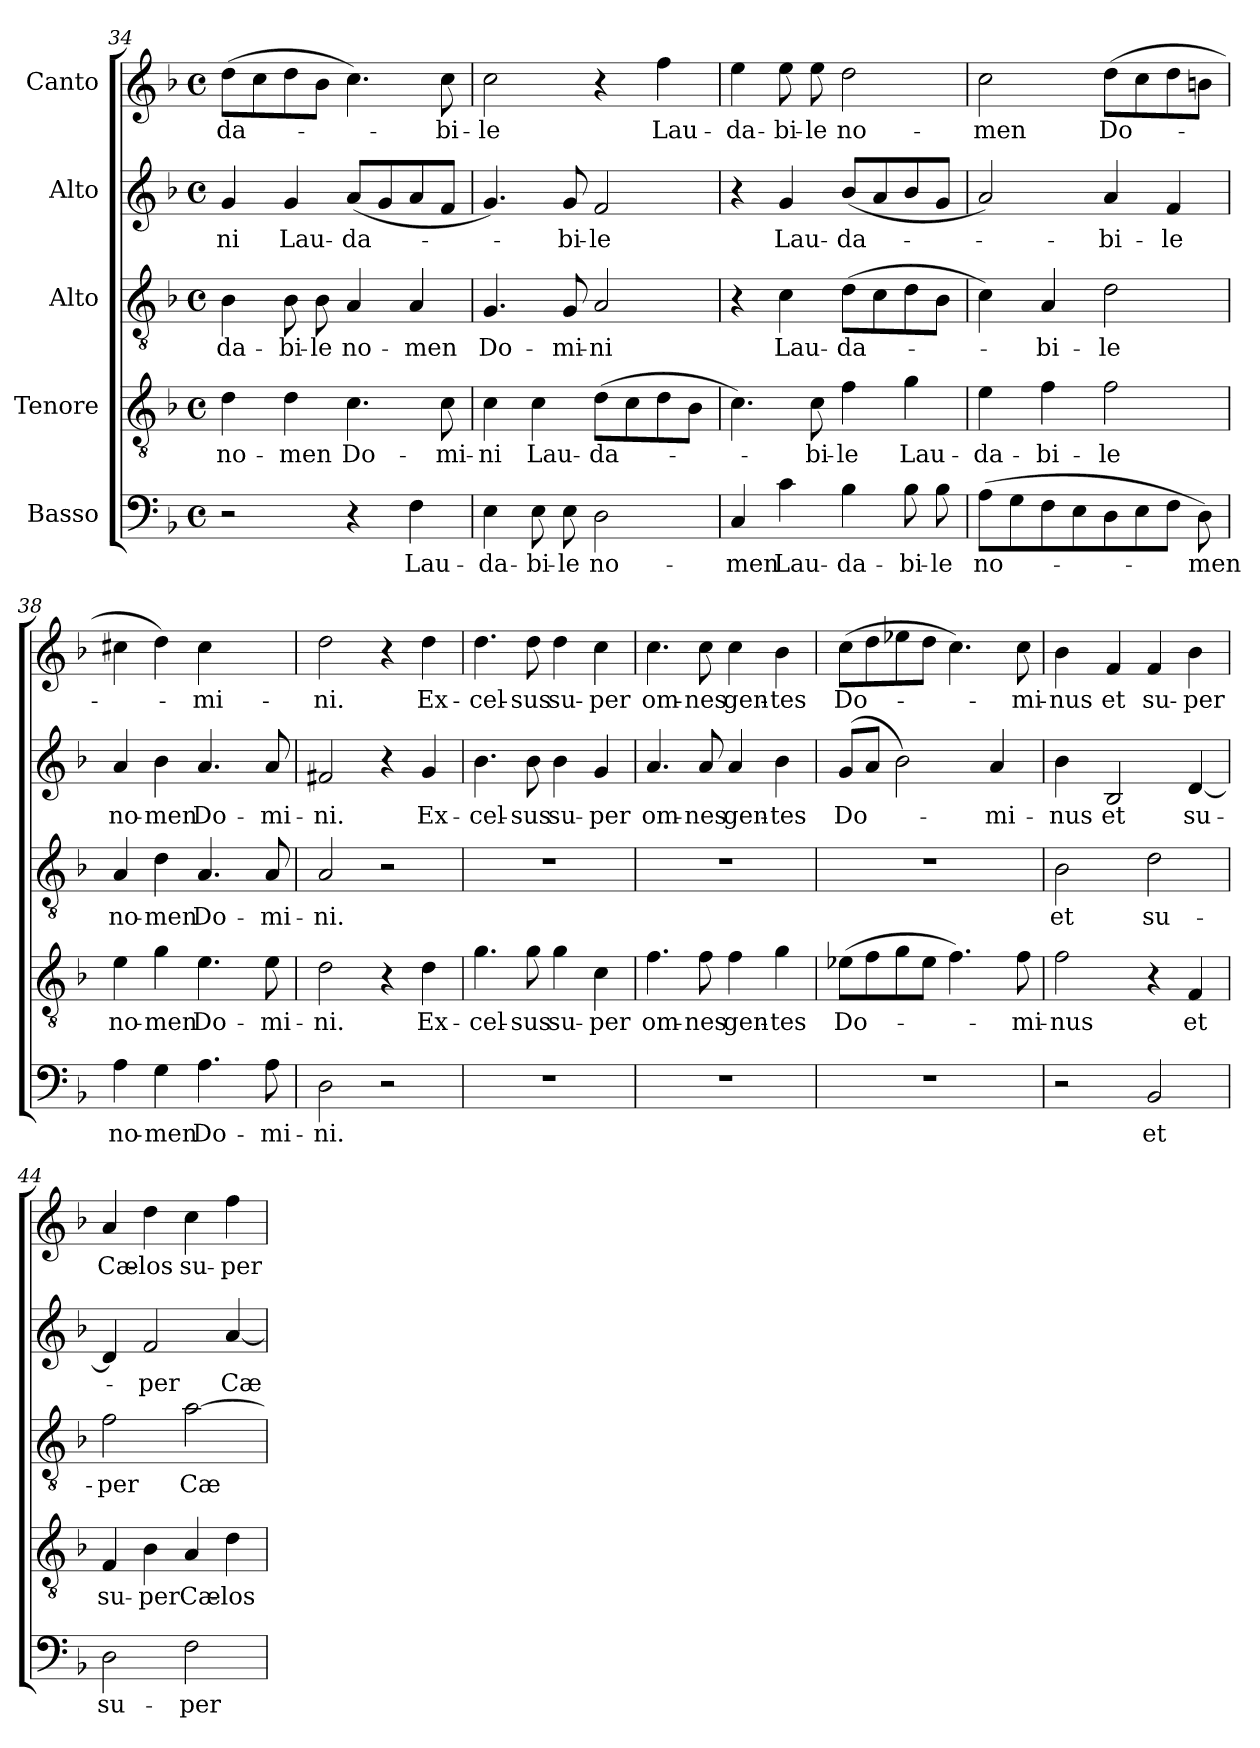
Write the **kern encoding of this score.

**kern	**text	**kern	**text	**kern	**text	**kern	**text	**kern	**text
*part5	*part5	*part4	*part4	*part3	*part3	*part2	*part2	*part1	*part1
*staff5	*staff5	*staff4	*staff4	*staff3	*staff3	*staff2	*staff2	*staff1	*staff1
*I"Basso	*	*I"Tenore	*	*I"Alto	*	*I"Alto	*	*I"Canto	*
*clefF4	*	*clefGv2	*	*clefGv2	*	*clefG2	*	*clefG2	*
*ITrd7c12	*	*	*	*	*	*	*	*	*
*k[b-]	*	*k[b-]	*	*k[b-]	*	*k[b-]	*	*k[b-]	*
*F:	*	*F:	*	*F:	*	*F:	*	*F:	*
*M4/4	*	*M4/4	*	*M4/4	*	*M4/4	*	*M4/4	*
*met(c)	*	*met(c)	*	*met(c)	*	*met(c)	*	*met(c)	*
=34	=34	=34	=34	=34	=34	=34	=34	=34	=34
!	!	!	!LO:LY:b	!	!LO:LY:b	!	!LO:LY:b	!	!LO:LY:b
2r	.	4d\	no-	4B-\	-da-	4g/	-ni	(>8dd\L	-da-
.	.	.	.	.	.	.	.	8cc\	.
!	!	!	!LO:LY:b	!	!LO:LY:b	!	!LO:LY:b	!	!
.	.	4d\	-men	8B-\	-bi-	4g/	Lau-	8dd\	.
!	!	!	!	!	!LO:LY:b	!	!	!	!
.	.	.	.	8B-\	-le	.	.	8b-\J	.
!	!	!	!LO:LY:b	!	!LO:LY:b	!	!LO:LY:b	!	!
4r	.	4.c\	Do-	4A/	no-	(>8a/L	-da-	4.cc\)	.
.	.	.	.	.	.	8g/	.	.	.
!	!LO:LY:b	!	!	!	!LO:LY:b	!	!	!	!
4FF\	Lau-	.	.	4A/	-men	8a/	.	.	.
!	!	!	!LO:LY:b	!	!	!	!	!	!LO:LY:b
.	.	8c\	-mi-	.	.	8f/J	.	8cc\	-bi-
=35	=35	=35	=35	=35	=35	=35	=35	=35	=35
!	!LO:LY:b	!	!LO:LY:b	!	!LO:LY:b	!	!	!	!LO:LY:b
4EE\	-da-	4c\	-ni	4.G/	Do-	4.g/)	.	2cc\	-le
!	!LO:LY:b	!	!LO:LY:b	!	!	!	!	!	!
8EE\	-bi-	4c\	Lau-	.	.	.	.	.	.
!	!LO:LY:b	!	!	!	!LO:LY:b	!	!LO:LY:b	!	!
8EE\	-le	.	.	8G/	-mi-	8g/	-bi-	.	.
!	!LO:LY:b	!	!LO:LY:b	!	!LO:LY:b	!	!LO:LY:b	!	!
2DD\	no-	(>8d\L	-da-	2A/	-ni	2f/	-le	4r	.
.	.	8c\	.	.	.	.	.	.	.
!	!	!	!	!	!	!	!	!	!LO:LY:b
.	.	8d\	.	.	.	.	.	4ff\	Lau-
.	.	8B-\J	.	.	.	.	.	.	.
=36	=36	=36	=36	=36	=36	=36	=36	=36	=36
!	!LO:LY:b	!	!	!	!	!	!	!	!LO:LY:b
4CC/	-men	4.c\)	.	4r	.	4r	.	4ee\	-da-
!	!LO:LY:b	!	!	!	!LO:LY:b	!	!LO:LY:b	!	!LO:LY:b
4C\	Lau-	.	.	4c\	Lau-	4g/	Lau-	8ee\	-bi-
!	!	!	!LO:LY:b	!	!	!	!	!	!LO:LY:b
.	.	8c\	-bi-	.	.	.	.	8ee\	-le
!	!LO:LY:b	!	!LO:LY:b	!	!LO:LY:b	!	!LO:LY:b	!	!LO:LY:b
4BB-\	-da-	4f\	-le	(>8d\L	-da-	(>8b-/L	-da-	2dd\	no-
.	.	.	.	8c\	.	8a/	.	.	.
!	!LO:LY:b	!	!LO:LY:b	!	!	!	!	!	!
8BB-\	-bi-	4g\	Lau-	8d\	.	8b-/	.	.	.
!	!LO:LY:b	!	!	!	!	!	!	!	!
8BB-\	-le	.	.	8B-\J	.	8g/J	.	.	.
=37	=37	=37	=37	=37	=37	=37	=37	=37	=37
!	!LO:LY:b	!	!LO:LY:b	!	!	!	!	!	!LO:LY:b
(>8AA\L	no-	4e\	-da-	4c\)	.	2a/)	.	2cc\	-men
8GG\	.	.	.	.	.	.	.	.	.
!	!	!	!LO:LY:b	!	!LO:LY:b	!	!	!	!
8FF\	.	4f\	-bi-	4A/	-bi-	.	.	.	.
8EE\	.	.	.	.	.	.	.	.	.
!	!	!	!LO:LY:b	!	!LO:LY:b	!	!LO:LY:b	!	!LO:LY:b
8DD\	.	2f\	-le	2d\	-le	4a/	-bi-	(>8dd\L	Do-
8EE\	.	.	.	.	.	.	.	8cc\	.
!	!	!	!	!	!	!	!LO:LY:b	!	!
8FF\J	.	.	.	.	.	4f/	-le	8dd\	.
!	!LO:LY:b	!	!	!	!	!	!	!	!
8DD\)	-men	.	.	.	.	.	.	8bn\J	.
!!LO:LB:g=z
=38	=38	=38	=38	=38	=38	=38	=38	=38	=38
!	!LO:LY:b	!	!LO:LY:b	!	!LO:LY:b	!	!LO:LY:b	!	!LO:LY:b
4AA\	no-	4e\	no-	4A/	no-	4a/	no-	4cc#X\	-­-
!	!LO:LY:b	!	!LO:LY:b	!	!LO:LY:b	!	!LO:LY:b	!	!
4GG\	-men	4g\	-men	4d\	-men	4b-\	-men	4dd\)	.
!	!LO:LY:b	!	!LO:LY:b	!	!LO:LY:b	!	!LO:LY:b	!	!LO:LY:b
4.AA\	Do-	4.e\	Do-	4.A/	Do-	4.a/	Do-	4cc#\	-mi-
.	.	.	.	.	.	.	.	4ryy	.
!	!LO:LY:b	!	!LO:LY:b	!	!LO:LY:b	!	!LO:LY:b	!	!
8AA\	-mi-	8e\	-mi-	8A/	-mi-	8a/	-mi-	.	.
=39	=39	=39	=39	=39	=39	=39	=39	=39	=39
!	!LO:LY:b	!	!LO:LY:b	!	!LO:LY:b	!	!LO:LY:b	!	!LO:LY:b
2DD\	-ni.	2d\	-ni.	2A/	-ni.	2f#X/	-ni.	2dd\	-ni.
2r	.	4r	.	2r	.	4r	.	4r	.
!	!	!	!LO:LY:b	!	!	!	!LO:LY:b	!	!LO:LY:b
.	.	4d\	Ex-	.	.	4g/	Ex-	4dd\	Ex-
=40	=40	=40	=40	=40	=40	=40	=40	=40	=40
!	!	!	!LO:LY:b	!	!	!	!LO:LY:b	!	!LO:LY:b
1r	.	4.g\	-cel-	1r	.	4.b-\	-cel-	4.dd\	-cel-
!	!	!	!LO:LY:b	!	!	!	!LO:LY:b	!	!LO:LY:b
.	.	8g\	-sus	.	.	8b-\	-sus	8dd\	-sus
!	!	!	!LO:LY:b	!	!	!	!LO:LY:b	!	!LO:LY:b
.	.	4g\	su-	.	.	4b-\	su-	4dd\	su-
!	!	!	!LO:LY:b	!	!	!	!LO:LY:b	!	!LO:LY:b
.	.	4c\	-per	.	.	4g/	-per	4cc\	-per
=41	=41	=41	=41	=41	=41	=41	=41	=41	=41
!	!	!	!LO:LY:b	!	!	!	!LO:LY:b	!	!LO:LY:b
1r	.	4.f\	om-	1r	.	4.a/	om-	4.cc\	om-
!	!	!	!LO:LY:b	!	!	!	!LO:LY:b	!	!LO:LY:b
.	.	8f\	-nes	.	.	8a/	-nes	8cc\	-nes
!	!	!	!LO:LY:b	!	!	!	!LO:LY:b	!	!LO:LY:b
.	.	4f\	gen-	.	.	4a/	gen-	4cc\	gen-
!	!	!	!LO:LY:b	!	!	!	!LO:LY:b	!	!LO:LY:b
.	.	4g\	-tes	.	.	4b-\	-tes	4b-\	-tes
=42	=42	=42	=42	=42	=42	=42	=42	=42	=42
!	!	!	!LO:LY:b	!	!	!	!LO:LY:b	!	!LO:LY:b
1r	.	(>8e-X\L	Do-	1r	.	(>8g/L	Do-	(>8cc\L	Do-
.	.	8f\	.	.	.	8a/J	.	8dd\	.
.	.	8g\	.	.	.	2b-\)	.	8ee-X\	.
.	.	8e-\J	.	.	.	.	.	8dd\J	.
.	.	4.f\)	.	.	.	.	.	4.cc\)	.
!	!	!	!	!	!	!	!LO:LY:b	!	!
.	.	.	.	.	.	4a/	-mi-	.	.
!	!	!	!LO:LY:b	!	!	!	!	!	!LO:LY:b
.	.	8f\	-mi-	.	.	.	.	8cc\	-mi-
!!LO:PB:g=z
=43	=43	=43	=43	=43	=43	=43	=43	=43	=43
!	!	!	!LO:LY:b	!	!LO:LY:b	!	!LO:LY:b	!	!LO:LY:b
2r	.	2f\	-­nus	2B-\	et	4b-\	-­nus	4b-\	-­nus
!	!	!	!	!	!	!	!LO:LY:b	!	!LO:LY:b
.	.	.	.	.	.	2B-/	et	4f/	et
!	!LO:LY:b	!	!	!	!LO:LY:b	!	!	!	!LO:LY:b
2BBB-/	et	4r	.	2d\	su-	.	.	4f/	su-
!	!	!	!LO:LY:b	!	!	!	!LO:LY:b	!	!LO:LY:b
.	.	4F/	et	.	.	[4d/	su-	4b-\	-per
=44	=44	=44	=44	=44	=44	=44	=44	=44	=44
!	!LO:LY:b	!	!LO:LY:b	!	!LO:LY:b	!	!	!	!LO:LY:b
2DD\	su-	4F/	su-	2f\	-per	4d/]	.	4a/	Cæ-
!	!	!	!LO:LY:b	!	!	!	!LO:LY:b	!	!LO:LY:b
.	.	4B-\	-per	.	.	2f/	-per	4dd\	-los
!	!LO:LY:b	!	!LO:LY:b	!	!LO:LY:b	!	!	!	!LO:LY:b
2FF\	-per	4A/	Cæ-	[2a\	Cæ-	.	.	4cc\	su-
!	!	!	!LO:LY:b	!	!	!	!LO:LY:b	!	!LO:LY:b
.	.	4d\	-los	.	.	[4a/	Cæ-	4ff\	-per
=	=	=	=	=	=	=	=	=	=
*-	*-	*-	*-	*-	*-	*-	*-	*-	*-
